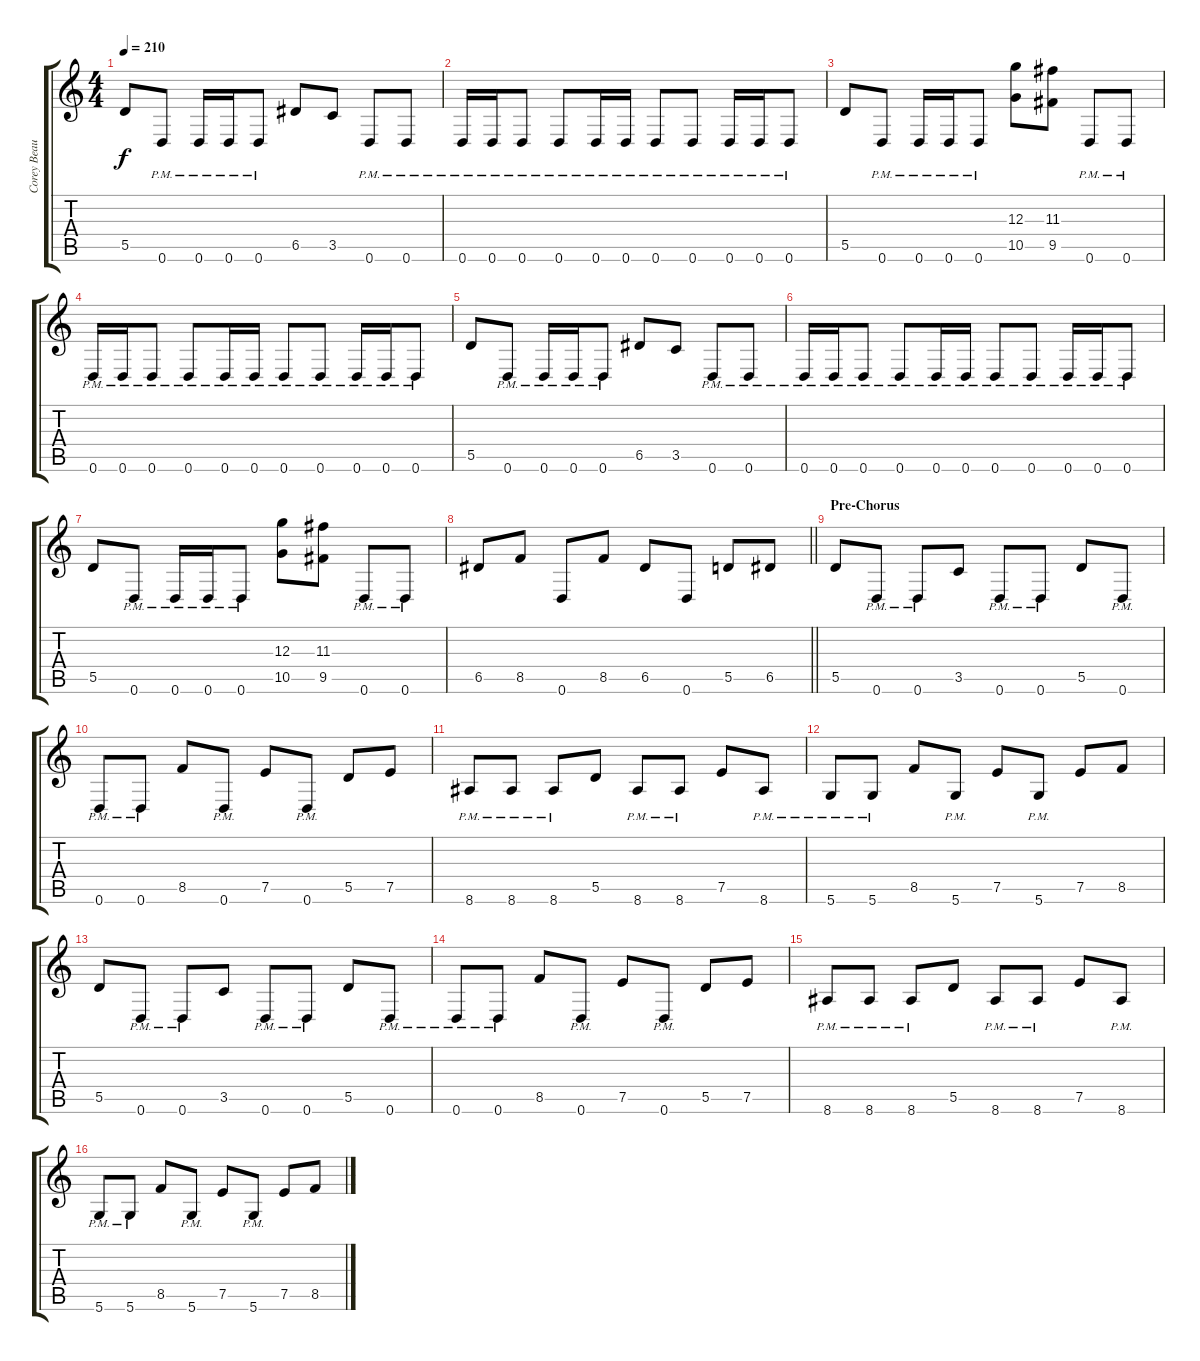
\track ("Corey Beaulieu" "Corey Beau") {instrument overdrivenguitar}
\staff {score tabs}
\tuning (E4 B3 G3 D3 A2 D2) {hide}
\ts (4 4)
\tempo 210
\clef g2
\ks c
5.5.8{dy f} 0.6{pm}.8 0.6{pm}.16 0.6{pm}.16 0.6{pm}.8 6.5.8 3.5.8 0.6{pm}.8 0.6{pm}.8 |
0.6{pm}.16 0.6{pm}.16 0.6{pm}.8 0.6{pm}.8 0.6{pm}.16 0.6{pm}.16 0.6{pm}.8 0.6{pm}.8 0.6{pm}.16 0.6{pm}.16 0.6{pm}.8 |
5.5.8 0.6{pm}.8 0.6{pm}.16 0.6{pm}.16 0.6{pm}.8 (12.3 10.5).8 (11.3 9.5).8 0.6{pm}.8 0.6{pm}.8 |
0.6{pm}.16 0.6{pm}.16 0.6{pm}.8 0.6{pm}.8 0.6{pm}.16 0.6{pm}.16 0.6{pm}.8 0.6{pm}.8 0.6{pm}.16 0.6{pm}.16 0.6{pm}.8 |
5.5.8 0.6{pm}.8 0.6{pm}.16 0.6{pm}.16 0.6{pm}.8 6.5.8 3.5.8 0.6{pm}.8 0.6{pm}.8 |
0.6{pm}.16 0.6{pm}.16 0.6{pm}.8 0.6{pm}.8 0.6{pm}.16 0.6{pm}.16 0.6{pm}.8 0.6{pm}.8 0.6{pm}.16 0.6{pm}.16 0.6{pm}.8 |
5.5.8 0.6{pm}.8 0.6{pm}.16 0.6{pm}.16 0.6{pm}.8 (12.3 10.5).8 (11.3 9.5).8 0.6{pm}.8 0.6{pm}.8 |
\barLineRight lightlight
6.5.8 8.5.8 0.6.8 8.5.8 6.5.8 0.6.8 5.5.8 6.5.8 |
\section ("" "Pre-Chorus")
5.5.8 0.6{pm}.8 0.6{pm}.8 3.5.8 0.6{pm}.8 0.6{pm}.8 5.5.8 0.6{pm}.8 |
0.6{pm}.8 0.6{pm}.8 8.5.8 0.6{pm}.8 7.5.8 0.6{pm}.8 5.5.8 7.5.8 |
8.6{pm}.8 8.6{pm}.8 8.6{pm}.8 5.5.8 8.6{pm}.8 8.6{pm}.8 7.5.8 8.6{pm}.8 |
5.6{pm}.8 5.6{pm}.8 8.5.8 5.6{pm}.8 7.5.8 5.6{pm}.8 7.5.8 8.5.8 |
5.5.8 0.6{pm}.8 0.6{pm}.8 3.5.8 0.6{pm}.8 0.6{pm}.8 5.5.8 0.6{pm}.8 |
0.6{pm}.8 0.6{pm}.8 8.5.8 0.6{pm}.8 7.5.8 0.6{pm}.8 5.5.8 7.5.8 |
8.6{pm}.8 8.6{pm}.8 8.6{pm}.8 5.5.8 8.6{pm}.8 8.6{pm}.8 7.5.8 8.6{pm}.8 |
5.6{pm}.8 5.6{pm}.8 8.5.8 5.6{pm}.8 7.5.8 5.6{pm}.8 7.5.8 8.5.8
